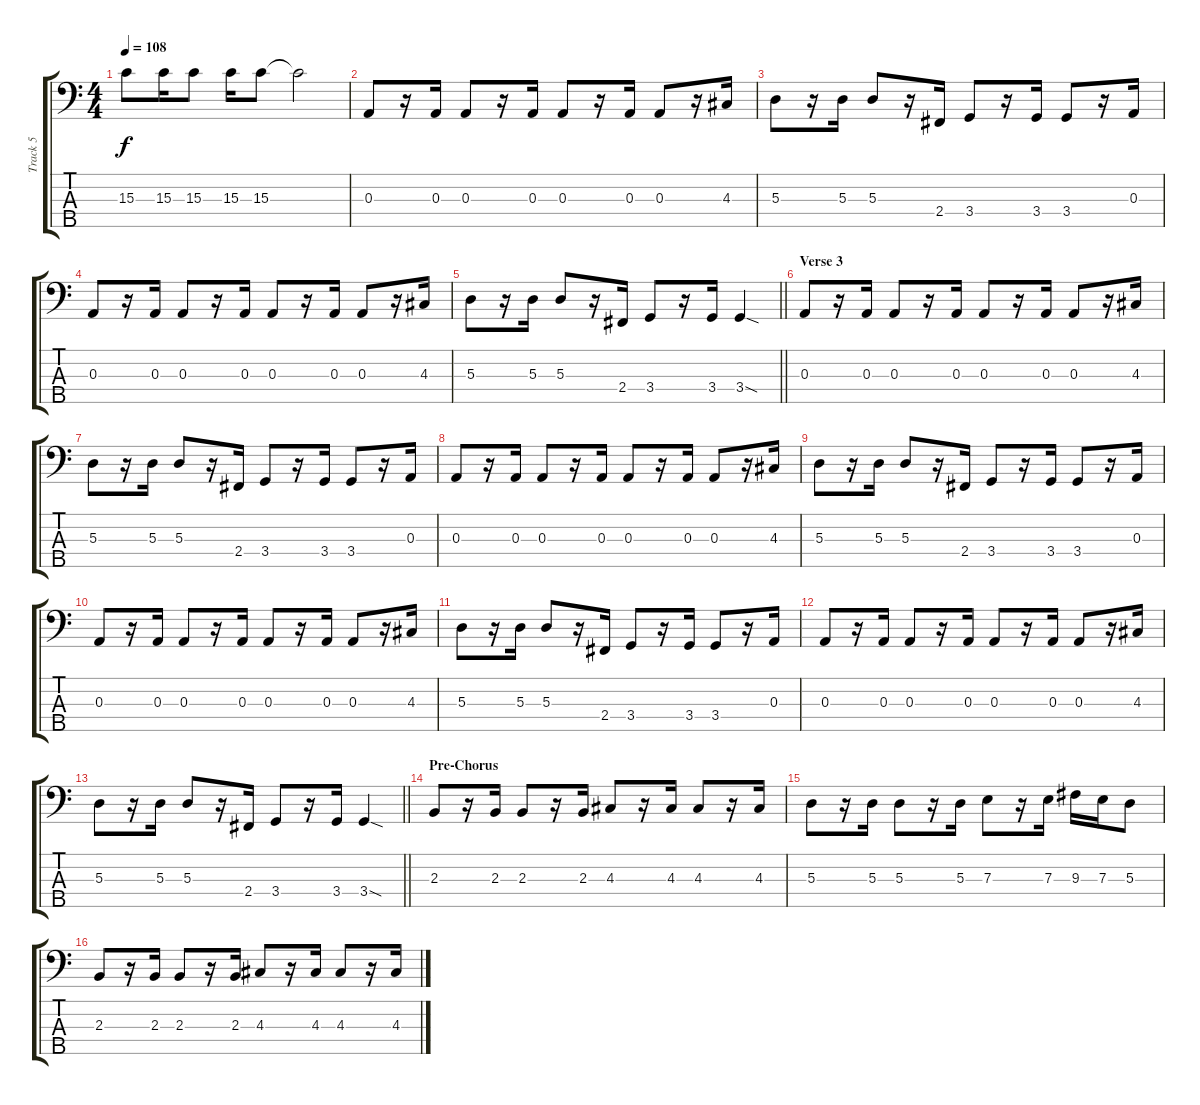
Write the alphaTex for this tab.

\track ("Track 5" "Track 5") {instrument electricbassfinger}
\staff {score tabs}
\tuning (G2 D2 A1 E1 B0) {hide}
\ts (4 4)
\tempo 108
\clef f4
\ks c
15.3.8{dy f} 15.3.16 15.3.8 15.3.16 15.3.8 15.3{t}.2 |
0.3.8 r.16 0.3.16 0.3.8 r.16 0.3.16 0.3.8 r.16 0.3.16 0.3.8 r.16 4.3.16 |
5.3.8 r.16 5.3.16 5.3.8 r.16 2.4.16 3.4.8 r.16 3.4.16 3.4.8 r.16 0.3.16 |
0.3.8 r.16 0.3.16 0.3.8 r.16 0.3.16 0.3.8 r.16 0.3.16 0.3.8 r.16 4.3.16 |
\barLineRight lightlight
5.3.8 r.16 5.3.16 5.3.8 r.16 2.4.16 3.4.8 r.16 3.4.16 3.4{sod}.4 |
\section ("" "Verse 3")
0.3.8 r.16 0.3.16 0.3.8 r.16 0.3.16 0.3.8 r.16 0.3.16 0.3.8 r.16 4.3.16 |
5.3.8 r.16 5.3.16 5.3.8 r.16 2.4.16 3.4.8 r.16 3.4.16 3.4.8 r.16 0.3.16 |
0.3.8 r.16 0.3.16 0.3.8 r.16 0.3.16 0.3.8 r.16 0.3.16 0.3.8 r.16 4.3.16 |
5.3.8 r.16 5.3.16 5.3.8 r.16 2.4.16 3.4.8 r.16 3.4.16 3.4.8 r.16 0.3.16 |
0.3.8 r.16 0.3.16 0.3.8 r.16 0.3.16 0.3.8 r.16 0.3.16 0.3.8 r.16 4.3.16 |
5.3.8 r.16 5.3.16 5.3.8 r.16 2.4.16 3.4.8 r.16 3.4.16 3.4.8 r.16 0.3.16 |
0.3.8 r.16 0.3.16 0.3.8 r.16 0.3.16 0.3.8 r.16 0.3.16 0.3.8 r.16 4.3.16 |
\barLineRight lightlight
5.3.8 r.16 5.3.16 5.3.8 r.16 2.4.16 3.4.8 r.16 3.4.16 3.4{sod}.4 |
\section ("" "Pre-Chorus")
2.3.8 r.16 2.3.16 2.3.8 r.16 2.3.16 4.3.8 r.16 4.3.16 4.3.8 r.16 4.3.16 |
5.3.8 r.16 5.3.16 5.3.8 r.16 5.3.16 7.3.8 r.16 7.3.16 9.3.16 7.3.16 5.3.8 |
2.3.8 r.16 2.3.16 2.3.8 r.16 2.3.16 4.3.8 r.16 4.3.16 4.3.8 r.16 4.3.16
